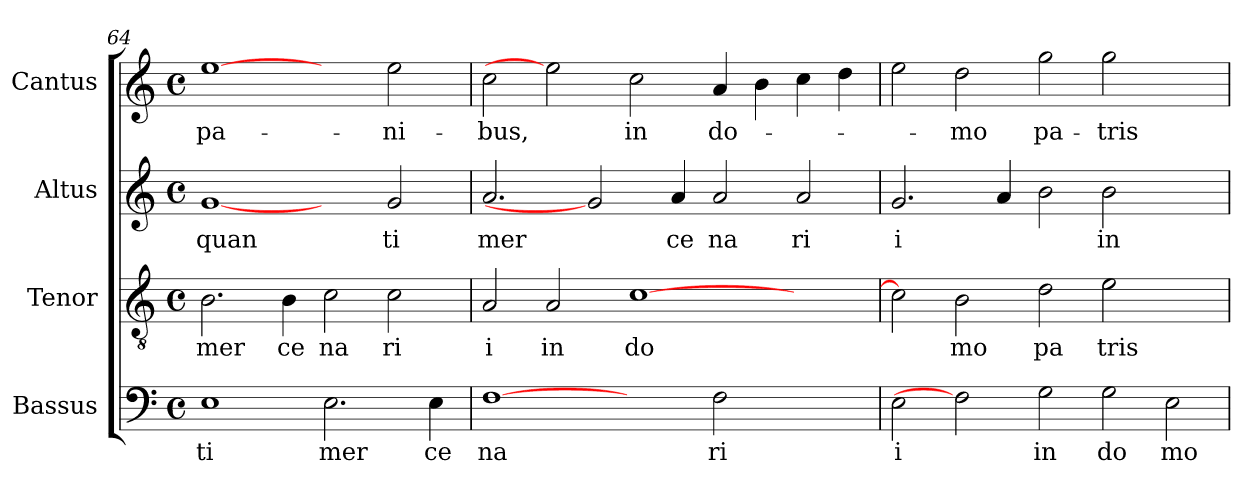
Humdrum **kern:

**kern	**text	**kern	**text	**kern	**text	**kern	**text
*part4	*part4	*part3	*part3	*part2	*part2	*part1	*part1
*staff4	*staff4	*staff3	*staff3	*staff2	*staff2	*staff1	*staff1
*I"Bassus	*	*I"Tenor	*	*I"Altus	*	*I"Cantus	*
*clefF4	*	*clefGv2	*	*clefG2	*	*clefG2	*
*	*	*	*	*k[]	*	*	*
*	*	*	*	*C:	*	*	*
*M4/4	*	*M4/4	*	*M4/4	*	*M4/4	*
*met(c)	*	*met(c)	*	*met(c)	*	*met(c)	*
=64	=64	=64	=64	=64	=64	=64	=64
!	!LO:LY:b:cj	!	!LO:LY:b:cj	!	!LO:LY:b:cj	!	!LO:LY:b:cj
1E	ti	2.B\	mer	[1g	quan	[1ee	pa-
!	!	!	!LO:LY:b:cj	!	!	!	!
.	.	4B\	ce	.	.	.	.
!	!LO:LY:b:cj	!	!LO:LY:b:cj	!	!	!	!
2.E\	mer	2c\	na	2ryy	.	2ryy	.
!	!	!	!LO:LY:b:cj	!	!LO:LY:b:cj	!	!LO:LY:b:cj
.	.	2c\	ri	2g/	ti	2ee\	-ni-
!	!LO:LY:b:cj	!	!	!	!	!	!
4E\	ce	.	.	.	.	.	.
=65	=65	=65	=65	=65	=65	=65	=65
!	!LO:LY:b:cj	!	!LO:LY:b:cj	!	!LO:LY:b:cj	!	!LO:LY:b:cj
[1F	na	2A/	i	2.a/	mer	2cc\	-bus,
!	!	!	!LO:LY:b:cj	!	!	!	!
.	.	2A/	in	.	.	2ee]	.
.	.	.	.	2g]	.	.	.
!	!	!	!LO:LY:b:cj	!	!	!	!LO:LY:b:cj
2ryy	.	[>1c	do	.	.	2cc\	in
!	!	!	!	!	!LO:LY:b:cj	!	!
.	.	.	.	4a/	ce	.	.
!	!LO:LY:b:cj	!	!	!	!LO:LY:b:cj	!	!LO:LY:b:cj
2F\	ri	.	.	2a/	na	4a/	do-
.	.	.	.	.	.	4b\	.
!	!	!	!	!	!LO:LY:b:cj	!	!
2ryy	.	2ryy	.	2a/	ri	4cc\	.
.	.	.	.	.	.	4dd\	.
=66	=66	=66	=66	=66	=66	=66	=66
!	!LO:LY:b:cj	!	!	!	!LO:LY:b:rj	!	!
2E\	i	2c\]	.	2.g/	i	2ee\	.
!	!	!	!LO:LY:b:cj	!	!	!	!LO:LY:b:cj
2F]	.	2B\	mo	.	.	2dd\	-mo
.	.	.	.	4a/	.	.	.
!	!LO:LY:b:cj	!	!LO:LY:b:cj	!	!	!	!LO:LY:b:cj
2G\	in	2d\	pa	2b\	.	2gg\	pa-
!	!LO:LY:b:cj	!	!LO:LY:b:cj	!	!LO:LY:b:cj	!	!LO:LY:b:cj
2G\	do	2e\	tris	2b\	in	2gg\	-tris
!	!LO:LY:b:cj	!	!	!	!	!	!
2E\	mo	2ryy	.	2ryy	.	2ryy	.
=	=	=	=	=	=	=	=
*-	*-	*-	*-	*-	*-	*-	*-
